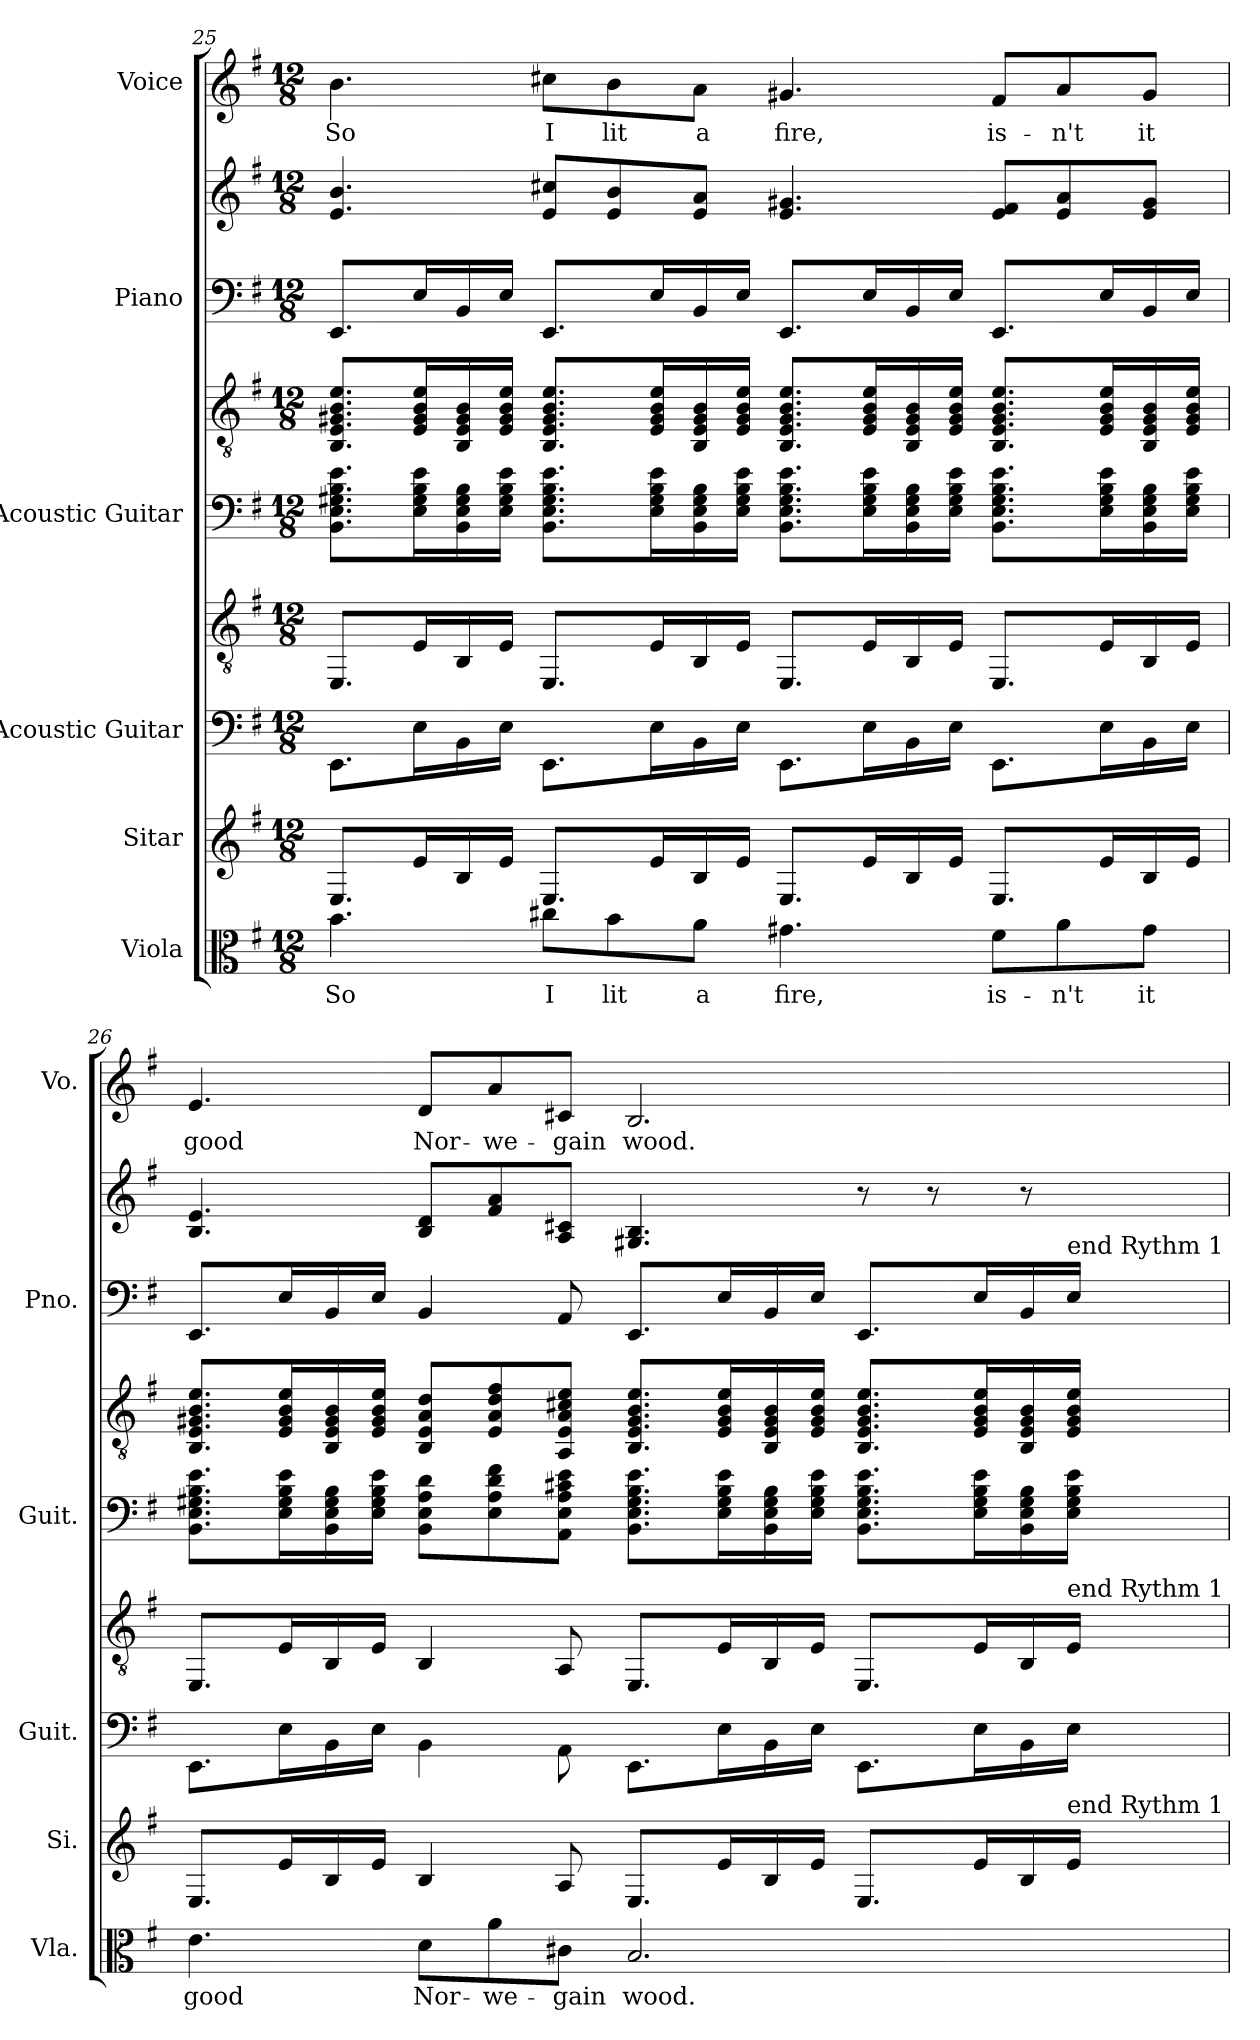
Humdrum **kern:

**kern	**text	**kern	**kern	**kern	**kern	**kern	**kern	**kern	**kern	**text
*part6	*part6	*part5	*part4	*part4	*part3	*part3	*part2	*part2	*part1	*part1
*staff9	*staff9	*staff8	*staff7	*staff6	*staff5	*staff4	*staff3	*staff2	*staff1	*staff1
*I"Viola	*	*I"Sitar	*I"Acoustic Guitar	*	*I"Acoustic Guitar	*	*I"Piano	*	*I"Voice	*
*I'Vla.	*	*I'Si.	*I'Guit.	*	*I'Guit.	*	*I'Pno.	*	*I'Vo.	*
!!LO:PB:g=z
*clefC3	*	*clefG2	*	*clefGv2	*	*clefGv2	*clefF4	*clefG2	*clefG2	*
*k[f#]	*	*k[f#]	*k[f#]	*k[f#]	*k[f#]	*k[f#]	*k[f#]	*k[f#]	*k[f#]	*
*M12/8	*	*M12/8	*M12/8	*M12/8	*M12/8	*M12/8	*M12/8	*M12/8	*M12/8	*
=25	=25	=25	=25	=25	=25	=25	=25	=25	=25	=25
4.b\	So	8.E/L	8.EE\L	8.EE/L	8.BB\ 8.E\ 8.G#X\ 8.B\ 8.e\L	8.BB/ 8.E/ 8.G#X/ 8.B/ 8.e/L	8.EE/L	4.e/ 4.b/	4.b\	So
.	.	16e/L	16E\L	16E/L	16E\ 16G#\ 16B\ 16e\L	16E/ 16G#/ 16B/ 16e/L	16E/L	.	.	.
.	.	16B/	16BB\	16BB/	16BB\ 16E\ 16G#\ 16B\	16BB/ 16E/ 16G#/ 16B/	16BB/	.	.	.
.	.	16e/JJ	16E\JJ	16E/JJ	16E\ 16G#\ 16B\ 16e\JJ	16E/ 16G#/ 16B/ 16e/JJ	16E/JJ	.	.	.
8cc#X\L	I	8.E/L	8.EE\L	8.EE/L	8.BB\ 8.E\ 8.G#\ 8.B\ 8.e\L	8.BB/ 8.E/ 8.G#/ 8.B/ 8.e/L	8.EE/L	8e/ 8cc#X/L	8cc#X\L	I
8b\	lit	.	.	.	.	.	.	8e/ 8b/	8b\	lit
.	.	16e/L	16E\L	16E/L	16E\ 16G#\ 16B\ 16e\L	16E/ 16G#/ 16B/ 16e/L	16E/L	.	.	.
8a\J	a	16B/	16BB\	16BB/	16BB\ 16E\ 16G#\ 16B\	16BB/ 16E/ 16G#/ 16B/	16BB/	8e/ 8a/J	8a\J	a
.	.	16e/JJ	16E\JJ	16E/JJ	16E\ 16G#\ 16B\ 16e\JJ	16E/ 16G#/ 16B/ 16e/JJ	16E/JJ	.	.	.
4.g#X\	fire,	8.E/L	8.EE\L	8.EE/L	8.BB\ 8.E\ 8.G#\ 8.B\ 8.e\L	8.BB/ 8.E/ 8.G#/ 8.B/ 8.e/L	8.EE/L	4.e/ 4.g#X/	4.g#X/	fire,
.	.	16e/L	16E\L	16E/L	16E\ 16G#\ 16B\ 16e\L	16E/ 16G#/ 16B/ 16e/L	16E/L	.	.	.
.	.	16B/	16BB\	16BB/	16BB\ 16E\ 16G#\ 16B\	16BB/ 16E/ 16G#/ 16B/	16BB/	.	.	.
.	.	16e/JJ	16E\JJ	16E/JJ	16E\ 16G#\ 16B\ 16e\JJ	16E/ 16G#/ 16B/ 16e/JJ	16E/JJ	.	.	.
8f#\L	is-	8.E/L	8.EE\L	8.EE/L	8.BB\ 8.E\ 8.G#\ 8.B\ 8.e\L	8.BB/ 8.E/ 8.G#/ 8.B/ 8.e/L	8.EE/L	8e/ 8f#/L	8f#/L	is-
8a\	-n't	.	.	.	.	.	.	8e/ 8a/	8a/	-n't
.	.	16e/L	16E\L	16E/L	16E\ 16G#\ 16B\ 16e\L	16E/ 16G#/ 16B/ 16e/L	16E/L	.	.	.
8g#\J	it	16B/	16BB\	16BB/	16BB\ 16E\ 16G#\ 16B\	16BB/ 16E/ 16G#/ 16B/	16BB/	8e/ 8g#/J	8g#/J	it
.	.	16e/JJ	16E\JJ	16E/JJ	16E\ 16G#\ 16B\ 16e\JJ	16E/ 16G#/ 16B/ 16e/JJ	16E/JJ	.	.	.
=26	=26	=26	=26	=26	=26	=26	=26	=26	=26	=26
4.e\	good	8.E/L	8.EE\L	8.EE/L	8.BB\ 8.E\ 8.G#X\ 8.B\ 8.e\L	8.BB/ 8.E/ 8.G#X/ 8.B/ 8.e/L	8.EE/L	4.B/ 4.e/	4.e/	good
.	.	16e/L	16E\L	16E/L	16E\ 16G#\ 16B\ 16e\L	16E/ 16G#/ 16B/ 16e/L	16E/L	.	.	.
.	.	16B/	16BB\	16BB/	16BB\ 16E\ 16G#\ 16B\	16BB/ 16E/ 16G#/ 16B/	16BB/	.	.	.
.	.	16e/JJ	16E\JJ	16E/JJ	16E\ 16G#\ 16B\ 16e\JJ	16E/ 16G#/ 16B/ 16e/JJ	16E/JJ	.	.	.
8d\L	Nor-	4B/	4BB\	4BB/	8BB\ 8E\ 8A\ 8d\L	8BB/ 8E/ 8A/ 8d/L	4BB/	8B/ 8d/L	8d/L	Nor-
8a\	-we-	.	.	.	8E\ 8A\ 8d\ 8f#\	8E/ 8A/ 8d/ 8f#/	.	8f#/ 8a/	8a/	-we-
8c#X\J	-gain	8A/	8AA\	8AA/	8AA\ 8E\ 8A\ 8c#X\ 8e\J	8AA/ 8E/ 8A/ 8c#X/ 8e/J	8AA/	8A/ 8c#X/J	8c#X/J	-gain
2.B/	wood.	8.E/L	8.EE\L	8.EE/L	8.BB\ 8.E\ 8.G#\ 8.B\ 8.e\L	8.BB/ 8.E/ 8.G#/ 8.B/ 8.e/L	8.EE/L	4.G#X/ 4.B/	2.B/	wood.
.	.	16e/L	16E\L	16E/L	16E\ 16G#\ 16B\ 16e\L	16E/ 16G#/ 16B/ 16e/L	16E/L	.	.	.
.	.	16B/	16BB\	16BB/	16BB\ 16E\ 16G#\ 16B\	16BB/ 16E/ 16G#/ 16B/	16BB/	.	.	.
.	.	16e/JJ	16E\JJ	16E/JJ	16E\ 16G#\ 16B\ 16e\JJ	16E/ 16G#/ 16B/ 16e/JJ	16E/JJ	.	.	.
.	.	8.E/L	8.EE\L	8.EE/L	8.BB\ 8.E\ 8.G#\ 8.B\ 8.e\L	8.BB/ 8.E/ 8.G#/ 8.B/ 8.e/L	8.EE/L	8r	.	.
.	.	.	.	.	.	.	.	8r	.	.
.	.	16e/L	16E\L	16E/L	16E\ 16G#\ 16B\ 16e\L	16E/ 16G#/ 16B/ 16e/L	16E/L	.	.	.
.	.	16B/	16BB\	16BB/	16BB\ 16E\ 16G#\ 16B\	16BB/ 16E/ 16G#/ 16B/	16BB/	8r	.	.
!	!	!	!	!	!	!	!LO:TX:a:t=end Rythm 1	!	!	!
!	!	!	!	!LO:TX:a:t=end Rythm 1	!	!	!	!	!	!
!	!	!LO:TX:a:t=end Rythm 1	!	!	!	!	!	!	!	!
.	.	16e/JJ	16E\JJ	16E/JJ	16E\ 16G#\ 16B\ 16e\JJ	16E/ 16G#/ 16B/ 16e/JJ	16E/JJ	.	.	.
=	=	=	=	=	=	=	=	=	=	=
*-	*-	*-	*-	*-	*-	*-	*-	*-	*-	*-
